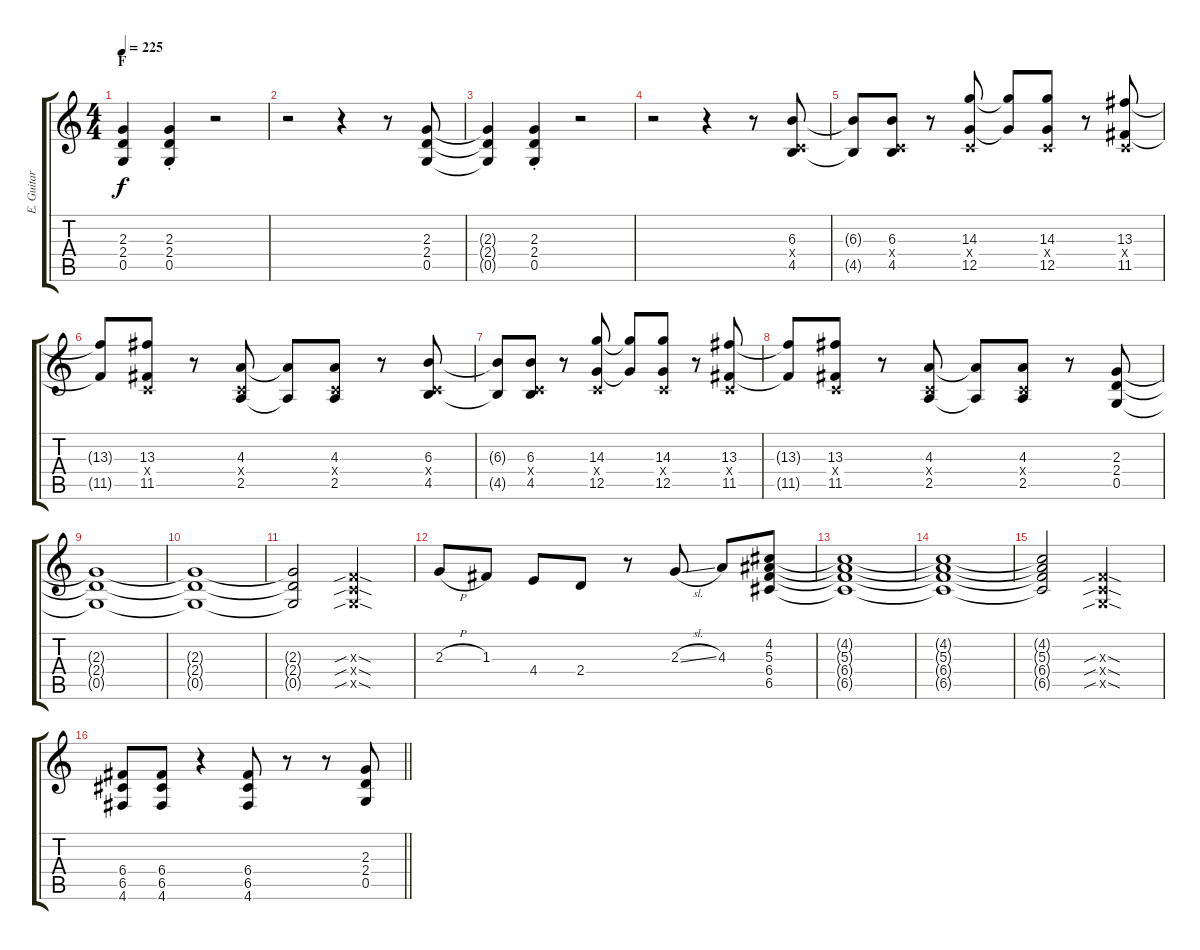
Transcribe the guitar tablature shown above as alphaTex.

\track ("E. Guitar II (Aoi)" "E. Guitar ") {instrument overdrivenguitar}
\staff {score tabs}
\tuning (D4 A3 F3 C3 G2 D2) {hide}
\ts (4 4)
\section ("" "F")
\tempo 225
\clef g2
\ks c
(2.3{t} 2.4{t} 0.5{t}).4{dy f} (2.3{st} 2.4{st} 0.5{st}).4 r.2 |
r.2 r.4 r.8 (2.3 2.4 0.5).8 |
(2.3{t} 2.4{t} 0.5{t}).4 (2.3{st} 2.4{st} 0.5{st}).4 r.2 |
r.2 r.4 r.8 (6.3 0.4{x} 4.5).8 |
(6.3{t} 4.5{t}).8 (6.3 0.4{x} 4.5).8 r.8 (14.3 0.4{x} 12.5).8 (14.3{t} 12.5{t}).8 (14.3 0.4{x} 12.5).8 r.8 (13.3 0.4{x} 11.5).8 |
(13.3{t} 11.5{t}).8 (13.3 0.4{x} 11.5).8 r.8 (4.3 0.4{x} 2.5).8 (4.3{t} 2.5{t}).8 (4.3 0.4{x} 2.5).8 r.8 (6.3 0.4{x} 4.5).8 |
(6.3{t} 4.5{t}).8 (6.3 0.4{x} 4.5).8 r.8 (14.3 0.4{x} 12.5).8 (14.3{t} 12.5{t}).8 (14.3 0.4{x} 12.5).8 r.8 (13.3 0.4{x} 11.5).8 |
(13.3{t} 11.5{t}).8 (13.3 0.4{x} 11.5).8 r.8 (4.3 0.4{x} 2.5).8 (4.3{t} 2.5{t}).8 (4.3 0.4{x} 2.5).8 r.8 (2.3 2.4 0.5).8 |
(2.3{t} 2.4{t} 0.5{t}).1 |
(2.3{t} 2.4{t} 0.5{t}).1 |
(2.3{t} 2.4{t} 0.5{t}).2 (0.3{sib sod x} 0.4{sib sod x} 0.5{sib sod x}).2 |
2.3{h}.8 1.3.8 4.4.8 2.4.8 r.8 2.3{sl}.8 4.3.8 (4.2 5.3 6.4 6.5).8 |
(4.2{t} 5.3{t} 6.4{t} 6.5{t}).1 |
(4.2{t} 5.3{t} 6.4{t} 6.5{t}).1 |
(4.2{t} 5.3{t} 6.4{t} 6.5{t}).2 (0.3{sib sod x} 0.4{sib sod x} 0.5{sib sod x}).2 |
\barLineRight lightlight
(6.4 6.5 4.6).8 (6.4 6.5 4.6).8 r.4 (6.4 6.5 4.6).8 r.8 r.8 (2.3 2.4 0.5).8
